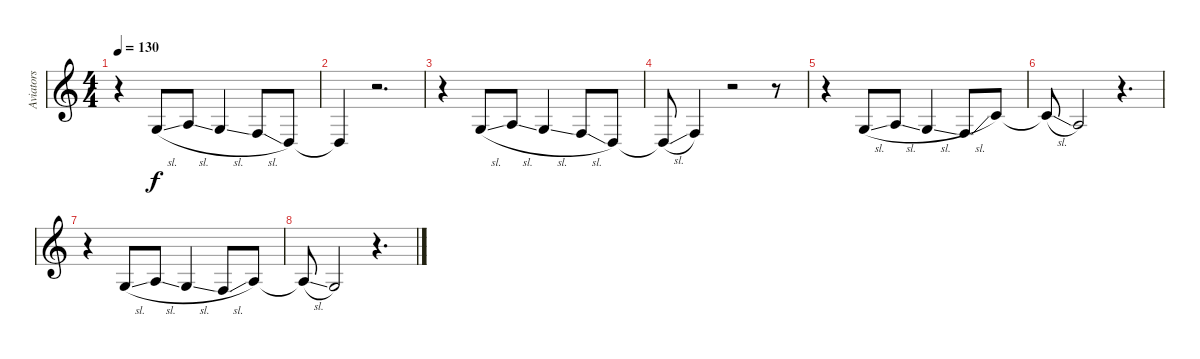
\track ("Aviators" "Aviators") {instrument mutedtrumpet}
\staff {score}
\tuning (E4 B3 G3 D3 A2 E2) {hide}
\ts (4 4)
\tempo 130
\clef g2
\ks c
r.4{dy f} 5.4{sl}.8 7.4{sl}.8 5.4{sl}.4 3.4{sl}.8 0.4.8 |
0.4{t}.4 r.2{d} |
r.4 5.4{sl}.8 7.4{sl}.8 5.4{sl}.4 3.4{sl}.8 0.4.8 |
0.4{sl t}.8 3.4.4 r.2 r.8 |
r.4 5.4{sl}.8 7.4{sl}.8 5.4{sl}.4 3.4{sl}.8 10.4.8 |
10.4{sl t}.8 7.4.2 r.4{d} |
r.4 5.4{sl}.8 7.4{sl}.8 5.4{sl}.4 3.4{sl}.8 7.4.8 |
7.4{sl t}.8 5.4.2 r.4{d}
